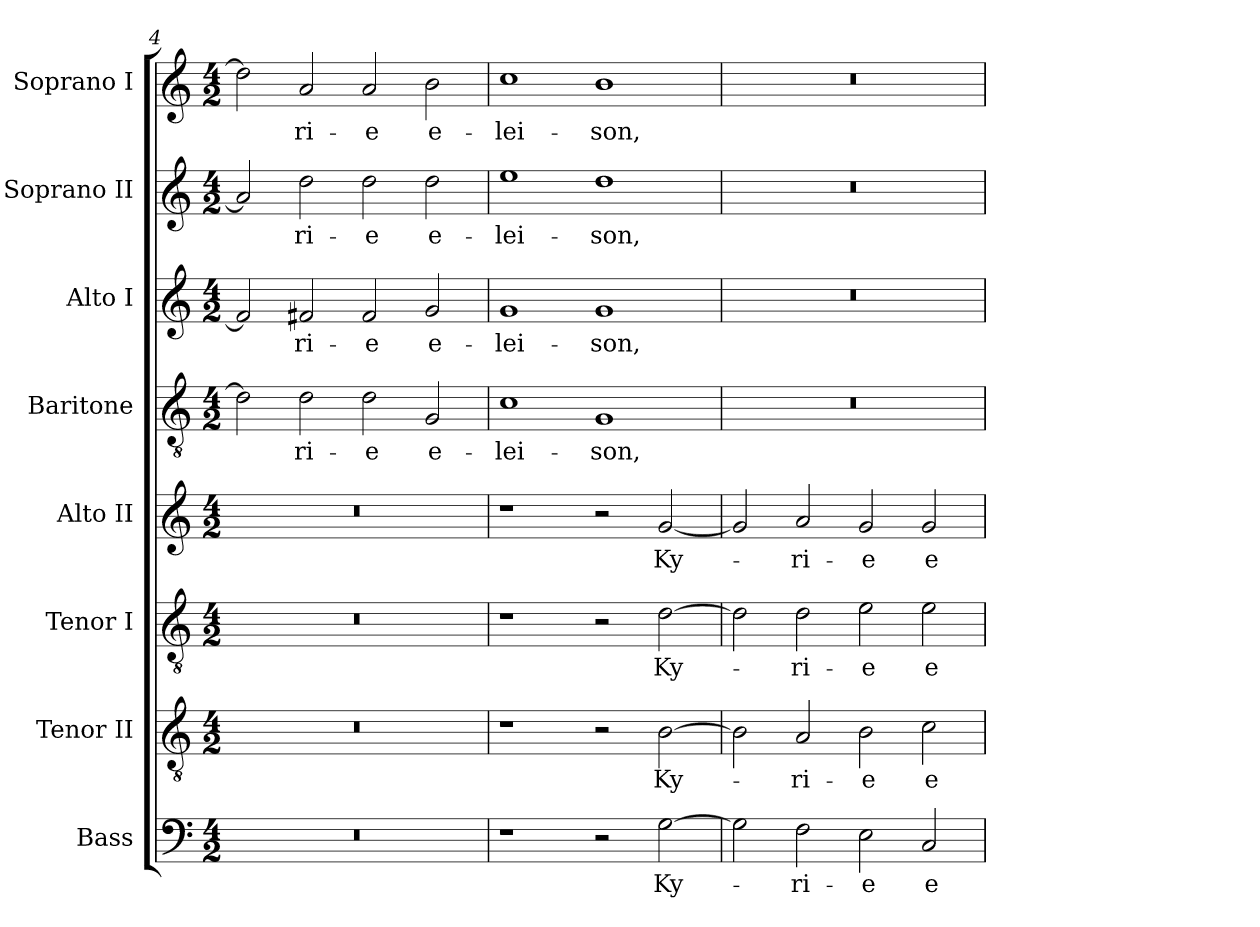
**kern	**text	**kern	**text	**kern	**text	**kern	**text	**kern	**text	**kern	**text	**kern	**text	**kern	**text
*part8	*part8	*part7	*part7	*part6	*part6	*part5	*part5	*part4	*part4	*part3	*part3	*part2	*part2	*part1	*part1
*staff8	*staff8	*staff7	*staff7	*staff6	*staff6	*staff5	*staff5	*staff4	*staff4	*staff3	*staff3	*staff2	*staff2	*staff1	*staff1
*I"Bass	*	*I"Tenor II	*	*I"Tenor I	*	*I"Alto II	*	*I"Baritone	*	*I"Alto I	*	*I"Soprano II	*	*I"Soprano I	*
*clefF4	*	*clefGv2	*	*clefGv2	*	*clefG2	*	*clefGv2	*	*clefG2	*	*clefG2	*	*clefG2	*
*ITrd7c12	*	*ITrd7c12	*	*ITrd7c12	*	*	*	*ITrd7c12	*	*	*	*	*	*	*
*k[]	*	*k[]	*	*k[]	*	*k[]	*	*k[]	*	*k[]	*	*k[]	*	*k[]	*
*C:	*	*C:	*	*C:	*	*C:	*	*C:	*	*C:	*	*C:	*	*C:	*
*M4/2	*	*M4/2	*	*M4/2	*	*M4/2	*	*M4/2	*	*M4/2	*	*M4/2	*	*M4/2	*
=4	=4	=4	=4	=4	=4	=4	=4	=4	=4	=4	=4	=4	=4	=4	=4
!LO:N:vis=1	!	!LO:N:vis=1	!	!LO:N:vis=1	!	!LO:N:vis=1	!	!	!	!	!	!	!	!	!
0r	.	0r	.	0r	.	0r	.	2Di\]	.	2f#i/]	.	2ai/]	.	2ddi\]	.
!	!	!	!	!	!	!	!	!	!LO:LY:b:color=#000000	!	!	!	!	!	!
!	!	!	!	!	!	!	!	!	!	!	!LO:LY:b:color=#000000	!	!	!	!
!	!	!	!	!	!	!	!	!	!	!	!	!	!LO:LY:b:color=#000000	!	!
!	!	!	!	!	!	!	!	!	!	!	!	!	!	!	!LO:LY:b:color=#000000
.	.	.	.	.	.	.	.	2Di\	-ri-	2f#Xi/	-ri-	2ddi\	-ri-	2ai/	-ri-
!	!	!	!	!	!	!	!	!	!LO:LY:b:color=#000000	!	!	!	!	!	!
!	!	!	!	!	!	!	!	!	!	!	!LO:LY:b:color=#000000	!	!	!	!
!	!	!	!	!	!	!	!	!	!	!	!	!	!LO:LY:b:color=#000000	!	!
!	!	!	!	!	!	!	!	!	!	!	!	!	!	!	!LO:LY:b:color=#000000
.	.	.	.	.	.	.	.	2Di\	-e	2f#i/	-e	2ddi\	-e	2ai/	-e
!	!	!	!	!	!	!	!	!	!LO:LY:b:color=#000000	!	!	!	!	!	!
!	!	!	!	!	!	!	!	!	!	!	!LO:LY:b:color=#000000	!	!	!	!
!	!	!	!	!	!	!	!	!	!	!	!	!	!LO:LY:b:color=#000000	!	!
!	!	!	!	!	!	!	!	!	!	!	!	!	!	!	!LO:LY:b:color=#000000
.	.	.	.	.	.	.	.	2GGi/	e-	2gi/	e-	2ddi\	e-	2bi\	e-
!!LO:LB:g=z
=5	=5	=5	=5	=5	=5	=5	=5	=5	=5	=5	=5	=5	=5	=5	=5
!	!	!	!	!	!	!	!	!	!LO:LY:b:color=#000000	!	!	!	!	!	!
!	!	!	!	!	!	!	!	!	!	!	!LO:LY:b:color=#000000	!	!	!	!
!	!	!	!	!	!	!	!	!	!	!	!	!	!LO:LY:b:color=#000000	!	!
!	!	!	!	!	!	!	!	!	!	!	!	!	!	!	!LO:LY:b:color=#000000
1r	.	1r	.	1r	.	1r	.	1Ci	-lei-	1gi	-lei-	1eei	-lei-	1cci	-lei-
!	!	!	!	!	!	!	!	!	!LO:LY:b:color=#000000	!	!	!	!	!	!
!	!	!	!	!	!	!	!	!	!	!	!LO:LY:b:color=#000000	!	!	!	!
!	!	!	!	!	!	!	!	!	!	!	!	!	!LO:LY:b:color=#000000	!	!
!	!	!	!	!	!	!	!	!	!	!	!	!	!	!	!LO:LY:b:color=#000000
2r	.	2r	.	2r	.	2r	.	1GGi	-son,	1gi	-son,	1ddi	-son,	1bi	-son,
!	!LO:LY:b:color=#000000	!	!	!	!	!	!	!	!	!	!	!	!	!	!
!	!	!	!LO:LY:b:color=#000000	!	!	!	!	!	!	!	!	!	!	!	!
!	!	!	!	!	!LO:LY:b:color=#000000	!	!	!	!	!	!	!	!	!	!
!	!	!	!	!	!	!	!LO:LY:b:color=#000000	!	!	!	!	!	!	!	!
[>2GGi\	Ky-	[>2BBi\	Ky-	[>2Di\	Ky-	[<2gi/	Ky-	.	.	.	.	.	.	.	.
=6	=6	=6	=6	=6	=6	=6	=6	=6	=6	=6	=6	=6	=6	=6	=6
!	!	!	!	!	!	!	!	!LO:N:vis=1	!	!LO:N:vis=1	!	!LO:N:vis=1	!	!LO:N:vis=1	!
2GGi\]	.	2BBi\]	.	2Di\]	.	2gi/]	.	0r	.	0r	.	0r	.	0r	.
!	!LO:LY:b:color=#000000	!	!	!	!	!	!	!	!	!	!	!	!	!	!
!	!	!	!LO:LY:b:color=#000000	!	!	!	!	!	!	!	!	!	!	!	!
!	!	!	!	!	!LO:LY:b:color=#000000	!	!	!	!	!	!	!	!	!	!
!	!	!	!	!	!	!	!LO:LY:b:color=#000000	!	!	!	!	!	!	!	!
2FFi\	-ri-	2AAi/	-ri-	2Di\	-ri-	2ai/	-ri-	.	.	.	.	.	.	.	.
!	!LO:LY:b:color=#000000	!	!	!	!	!	!	!	!	!	!	!	!	!	!
!	!	!	!LO:LY:b:color=#000000	!	!	!	!	!	!	!	!	!	!	!	!
!	!	!	!	!	!LO:LY:b:color=#000000	!	!	!	!	!	!	!	!	!	!
!	!	!	!	!	!	!	!LO:LY:b:color=#000000	!	!	!	!	!	!	!	!
2EEi\	-e	2BBi\	-e	2Ei\	-e	2gi/	-e	.	.	.	.	.	.	.	.
!	!LO:LY:b:color=#000000	!	!	!	!	!	!	!	!	!	!	!	!	!	!
!	!	!	!LO:LY:b:color=#000000	!	!	!	!	!	!	!	!	!	!	!	!
!	!	!	!	!	!LO:LY:b:color=#000000	!	!	!	!	!	!	!	!	!	!
!	!	!	!	!	!	!	!LO:LY:b:color=#000000	!	!	!	!	!	!	!	!
2CCi/	e-	2Ci\	e-	2Ei\	e-	2gi/	e-	.	.	.	.	.	.	.	.
=	=	=	=	=	=	=	=	=	=	=	=	=	=	=	=
*-	*-	*-	*-	*-	*-	*-	*-	*-	*-	*-	*-	*-	*-	*-	*-
